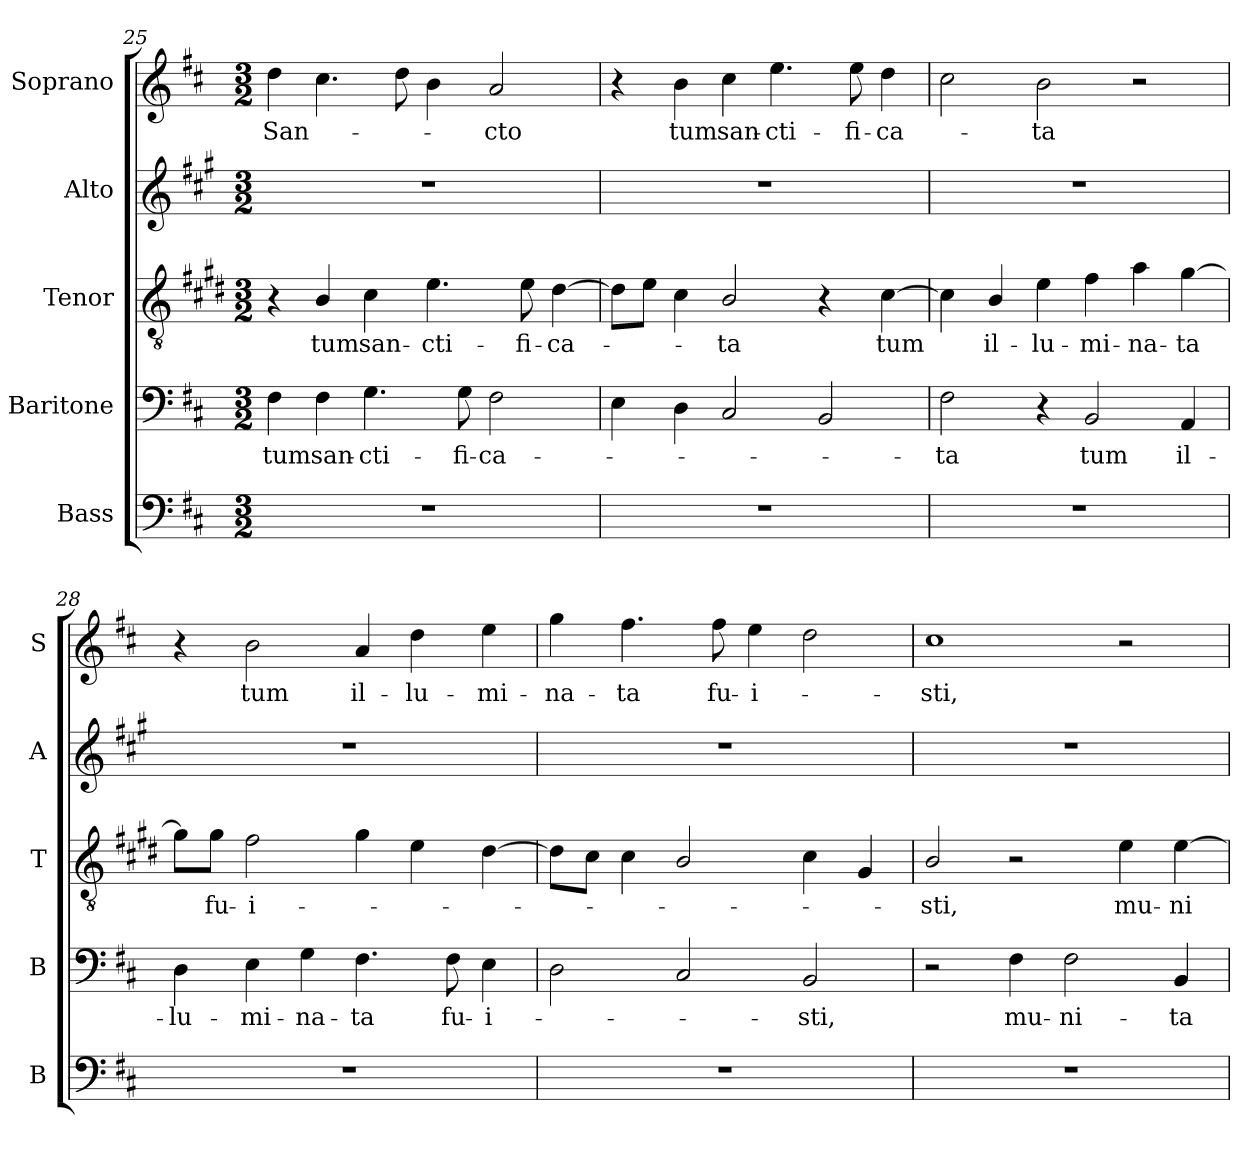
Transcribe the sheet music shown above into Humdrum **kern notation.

**kern	**kern	**text	**kern	**text	**kern	**kern	**text
*part5	*part4	*part4	*part3	*part3	*part2	*part1	*part1
*staff5	*staff4	*staff4	*staff3	*staff3	*staff2	*staff1	*staff1
*I"Bass	*I"Baritone	*	*I"Tenor	*	*I"Alto	*I"Soprano	*
*I'B	*I'B	*	*I'T	*	*I'A	*I'S	*
*clefF4	*clefF4	*	*clefGv2	*	*clefG2	*clefG2	*
*	*	*	*ITrd1c2	*	*ITrd4c7	*	*
*k[f#c#]	*k[f#c#]	*	*k[f#c#]	*	*k[f#c#]	*k[f#c#]	*
*D:	*D:	*	*D:	*	*D:	*D:	*
*M3/2	*M3/2	*	*M3/2	*	*M3/2	*M3/2	*
=25	=25	=25	=25	=25	=25	=25	=25
!	!	!LO:LY:b	!	!	!	!	!
!	!	!	!	!	!	!	!LO:LY:b
1.r	4F#\	tum	4r	.	1.r	4dd\	San-
!	!	!LO:LY:b	!	!	!	!	!
!	!	!	!	!LO:LY:b	!	!	!
.	4F#\	san-	4A/	tum	.	4.cc#\	.
!	!	!LO:LY:b	!	!	!	!	!
!	!	!	!	!LO:LY:b	!	!	!
.	4.G\	-cti-	4B\	san-	.	.	.
.	.	.	.	.	.	8dd\	.
!	!	!	!	!LO:LY:b	!	!	!
.	.	.	4.d\	-cti-	.	4b\	.
!	!	!LO:LY:b	!	!	!	!	!
.	8G\	-fi-	.	.	.	.	.
!	!	!LO:LY:b	!	!	!	!	!
!	!	!	!	!	!	!	!LO:LY:b
.	2F#\	-ca-	.	.	.	2a/	-cto
!	!	!	!	!LO:LY:b	!	!	!
.	.	.	8d\	-fi-	.	.	.
!	!	!	!	!LO:LY:b	!	!	!
.	.	.	[4c#\	-ca-	.	.	.
!!LO:LB:g=z
=26	=26	=26	=26	=26	=26	=26	=26
1.r	4E\	.	8c#\L]	.	1.r	4r	.
.	.	.	8d\J	.	.	.	.
!	!	!	!	!	!	!	!LO:LY:b
.	4D\	.	4B\	.	.	4b\	tum
!	!	!	!	!LO:LY:b	!	!	!
!	!	!	!	!	!	!	!LO:LY:b
.	2C#/	.	2A/	-ta	.	4cc#\	san-
!	!	!	!	!	!	!	!LO:LY:b
.	.	.	.	.	.	4.ee\	-cti-
.	2BB/	.	4r	.	.	.	.
!	!	!	!	!	!	!	!LO:LY:b
.	.	.	.	.	.	8ee\	-fi-
!	!	!	!	!LO:LY:b	!	!	!
!	!	!	!	!	!	!	!LO:LY:b
.	.	.	[4B\	tum	.	4dd\	-ca-
=27	=27	=27	=27	=27	=27	=27	=27
!	!	!LO:LY:b	!	!	!	!	!
1.r	2F#\	-ta	4B\]	.	1.r	2cc#\	.
!	!	!	!	!LO:LY:b	!	!	!
.	.	.	4A/	il-	.	.	.
!	!	!	!	!LO:LY:b	!	!	!
!	!	!	!	!	!	!	!LO:LY:b
.	4r	.	4d\	-lu-	.	2b\	-ta
!	!	!LO:LY:b	!	!	!	!	!
!	!	!	!	!LO:LY:b	!	!	!
.	2BB/	tum	4e\	-mi-	.	.	.
!	!	!	!	!LO:LY:b	!	!	!
.	.	.	4g\	-na-	.	2r	.
!	!	!LO:LY:b	!	!	!	!	!
!	!	!	!	!LO:LY:b	!	!	!
.	4AA/	il-	[4f#\	-ta	.	.	.
=28	=28	=28	=28	=28	=28	=28	=28
!	!	!LO:LY:b	!	!	!	!	!
1.r	4D\	-lu-	8f#\L]	.	1.r	4r	.
!	!	!	!	!LO:LY:b	!	!	!
.	.	.	8f#\J	fu-	.	.	.
!	!	!LO:LY:b	!	!	!	!	!
!	!	!	!	!LO:LY:b	!	!	!
!	!	!	!	!	!	!	!LO:LY:b
.	4E\	-mi-	2e\	-i-	.	2b\	tum
!	!	!LO:LY:b	!	!	!	!	!
.	4G\	-na-	.	.	.	.	.
!	!	!LO:LY:b	!	!	!	!	!
!	!	!	!	!	!	!	!LO:LY:b
.	4.F#\	-ta	4f#\	.	.	4a/	il-
!	!	!	!	!	!	!	!LO:LY:b
.	.	.	4d\	.	.	4dd\	-lu-
!	!	!LO:LY:b	!	!	!	!	!
.	8F#\	fu-	.	.	.	.	.
!	!	!LO:LY:b	!	!	!	!	!
!	!	!	!	!	!	!	!LO:LY:b
.	4E\	-i-	[4c#\	.	.	4ee\	-mi-
=29	=29	=29	=29	=29	=29	=29	=29
!	!	!	!	!	!	!	!LO:LY:b
1.r	2D\	.	8c#\L]	.	1.r	4gg\	-na-
.	.	.	8B\J	.	.	.	.
!	!	!	!	!	!	!	!LO:LY:b
.	.	.	4B\	.	.	4.ff#\	-ta
.	2C#/	.	2A/	.	.	.	.
!	!	!	!	!	!	!	!LO:LY:b
.	.	.	.	.	.	8ff#\	fu-
!	!	!	!	!	!	!	!LO:LY:b
.	.	.	.	.	.	4ee\	-i-
!	!	!LO:LY:b	!	!	!	!	!
.	2BB/	-sti,	4B\	.	.	2dd\	.
.	.	.	4F#/	.	.	.	.
=30	=30	=30	=30	=30	=30	=30	=30
!	!	!	!	!LO:LY:b	!	!	!
!	!	!	!	!	!	!	!LO:LY:b
1.r	2r	.	2A/	-sti,	1.r	1cc#	-sti,
!	!	!LO:LY:b	!	!	!	!	!
.	4F#\	mu-	2r	.	.	.	.
!	!	!LO:LY:b	!	!	!	!	!
.	2F#\	-ni-	.	.	.	.	.
!	!	!	!	!LO:LY:b	!	!	!
.	.	.	4d\	mu-	.	2r	.
!	!	!LO:LY:b	!	!	!	!	!
!	!	!	!	!LO:LY:b	!	!	!
.	4BB/	-ta-	[4d\	-ni-	.	.	.
=	=	=	=	=	=	=	=
*-	*-	*-	*-	*-	*-	*-	*-
